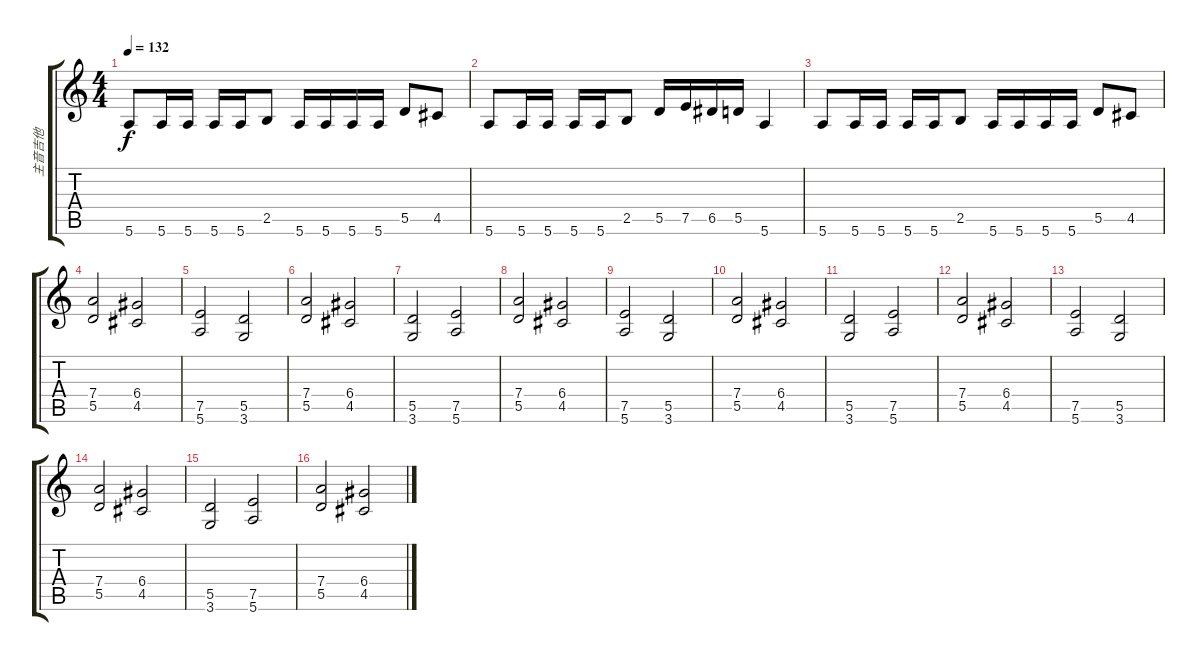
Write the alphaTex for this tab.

\track ("主音吉他" "主音吉他") {instrument distortionguitar}
\staff {score tabs}
\tuning (E4 B3 G3 D3 A2 E2) {hide}
\ts (4 4)
\tempo 132
\clef g2
\ks c
5.6.8{dy f} 5.6.16 5.6.16 5.6.16 5.6.16 2.5.8 5.6.16 5.6.16 5.6.16 5.6.16 5.5.8 4.5.8 |
5.6.8 5.6.16 5.6.16 5.6.16 5.6.16 2.5.8 5.5.16 7.5.16 6.5.16 5.5.16 5.6.4 |
5.6.8 5.6.16 5.6.16 5.6.16 5.6.16 2.5.8 5.6.16 5.6.16 5.6.16 5.6.16 5.5.8 4.5.8 |
(7.4 5.5).2 (6.4 4.5).2 |
(7.5 5.6).2 (5.5 3.6).2 |
(7.4 5.5).2 (6.4 4.5).2 |
(5.5 3.6).2 (7.5 5.6).2 |
(7.4 5.5).2 (6.4 4.5).2 |
(7.5 5.6).2 (5.5 3.6).2 |
(7.4 5.5).2 (6.4 4.5).2 |
(5.5 3.6).2 (7.5 5.6).2 |
(7.4 5.5).2 (6.4 4.5).2 |
(7.5 5.6).2 (5.5 3.6).2 |
(7.4 5.5).2 (6.4 4.5).2 |
(5.5 3.6).2 (7.5 5.6).2 |
(7.4 5.5).2 (6.4 4.5).2
